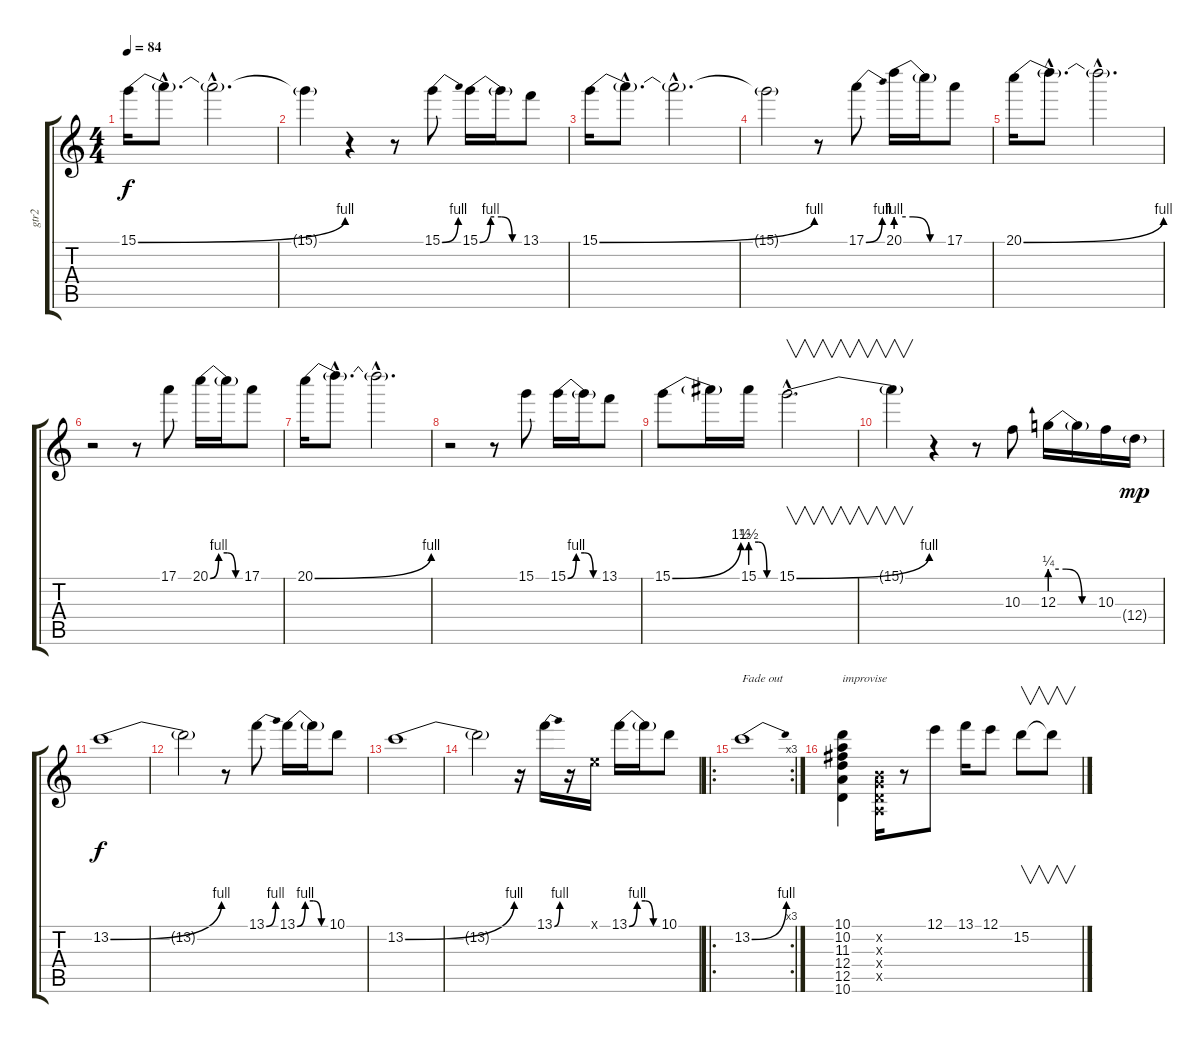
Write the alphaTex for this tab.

\track ("gtr2" "gtr2") {instrument distortionguitar}
\staff {score tabs}
\tuning (E4 B3 G3 D3 A2 E2) {hide}
\ts (4 4)
\tempo 84
\clef g2
\ks c
15.1{be (bend 0 0 60 4)}.16{dy f} 15.1{hac t}.8{d} 15.1{hac t}.2{d} |
15.1{t}.4 r.4 r.8 15.1{be (bend 0 0 60 4)}.8 15.1{be (custom 0 0 15 4 30 4 45 0 60 0)}.16 15.1{t}.16 13.1.8 |
15.1{be (bend 0 0 60 4)}.16 15.1{hac t}.8{d} 15.1{hac t}.2{d} |
15.1{t}.2 r.8 17.1{be (bend 0 0 60 4)}.8 20.1{be (custom 0 4 20 4 40 0 60 0)}.16 20.1{t}.16 17.1.8 |
20.1{be (bend 0 0 60 4)}.16 20.1{hac t}.8{d} 20.1{hac t}.2{d} |
r.2 r.8 17.1.8 20.1{be (custom 0 0 15 4 30 4 45 0 60 0)}.16 20.1{t}.16 17.1.8 |
20.1{be (bend 0 0 60 4)}.16 20.1{hac t}.8{d} 20.1{hac t}.2{d} |
r.2 r.8 15.1.8 15.1{be (custom 0 0 15 4 30 4 45 0 60 0)}.16 15.1{t}.16 13.1.8 |
15.1{be (bend 0 0 60 6)}.8 15.1{t}.16 15.1{be (custom 0 6 20 6 40 0 60 0)}.16 15.1{be (bend 0 0 60 4) hac}.2{v d} |
15.1{t}.4{v} r.4 r.8 10.3.8 12.3{be (custom 0 1 20 1 40 0 60 0)}.16 12.3{t}.16 10.3.16 12.4{g}.16{dy mp} |
13.2{be (bend 0 0 60 4)}.1{dy f} |
13.2{t}.2 r.8 13.1{be (bend 0 0 60 4)}.8 13.1{be (custom 0 0 15 4 30 4 45 0 60 0)}.16 13.1{t}.16 10.1.8 |
13.2{be (bend 0 0 60 4)}.1 |
13.2{t}.2 r.16 13.1{be (bend 0 0 60 4)}.16 r.16 0.1{x}.16 13.1{be (custom 0 0 15 4 30 4 45 0 60 0)}.16 13.1{t}.16 10.1.8 |
\ro
\rc 3
13.2{be (bend 0 0 60 4)}.1{txt "Fade out"} |
(10.1 10.2 11.3 12.4 12.5 10.6).4{txt "improvise"} (0.2{x} 0.3{x} 0.4{x} 0.5{x}).16 r.8 12.1.8 13.1.16 12.1.8 15.2.8{v} 15.2{t}.8{v}
